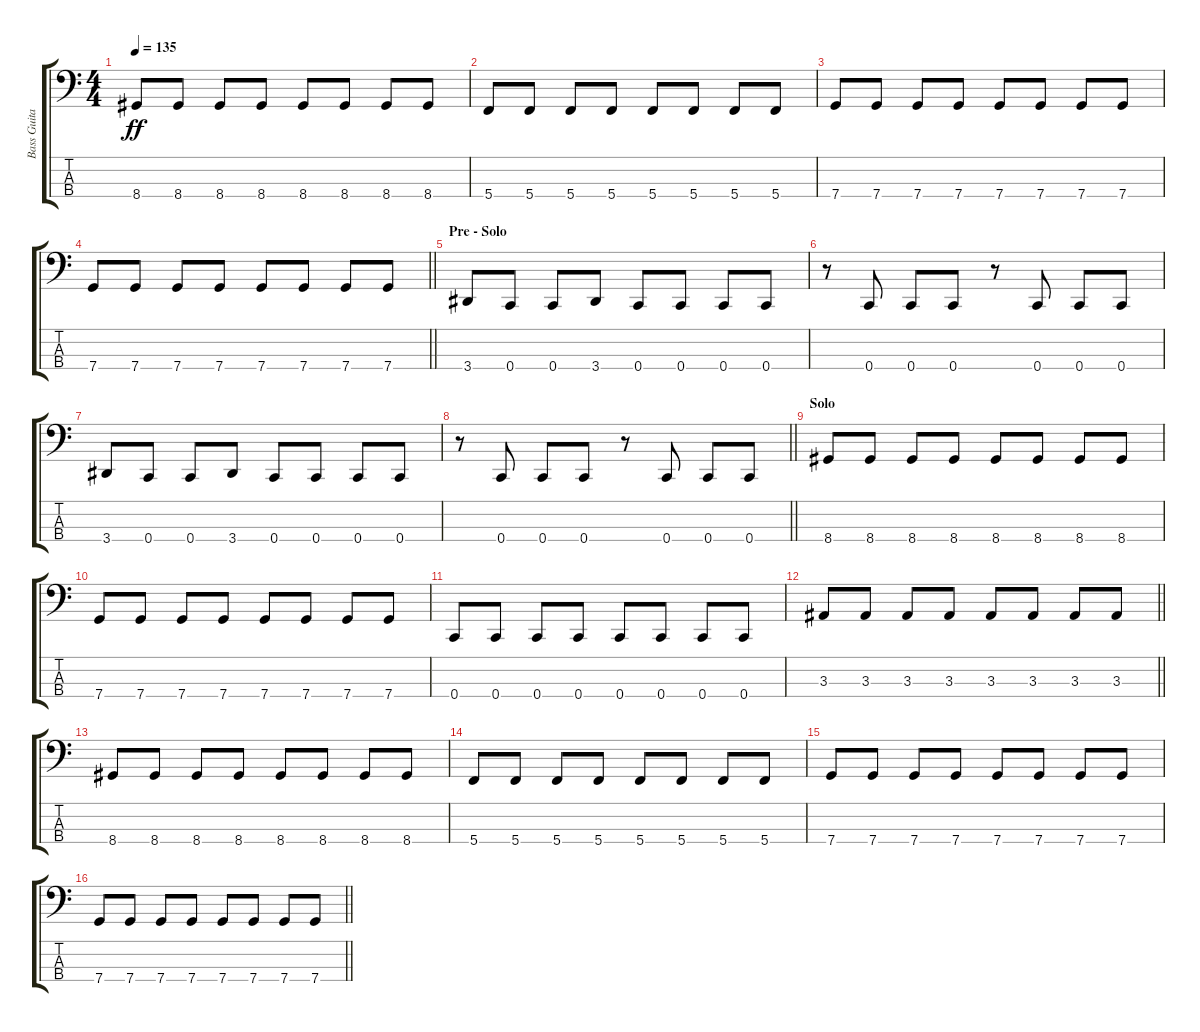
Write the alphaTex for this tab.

\track ("Bass Guitar" "Bass Guita") {instrument electricbassfinger}
\staff {score tabs}
\tuning (F2 C2 G1 C1) {hide}
\ts (4 4)
\tempo 135
\clef f4
\ks c
8.4.8{dy ff} 8.4.8 8.4.8 8.4.8 8.4.8 8.4.8 8.4.8 8.4.8 |
5.4.8 5.4.8 5.4.8 5.4.8 5.4.8 5.4.8 5.4.8 5.4.8 |
7.4.8 7.4.8 7.4.8 7.4.8 7.4.8 7.4.8 7.4.8 7.4.8 |
\barLineRight lightlight
7.4.8 7.4.8 7.4.8 7.4.8 7.4.8 7.4.8 7.4.8 7.4.8 |
\section ("" "Pre - Solo ")
3.4.8 0.4.8 0.4.8 3.4.8 0.4.8 0.4.8 0.4.8 0.4.8 |
r.8 0.4.8 0.4.8 0.4.8 r.8 0.4.8 0.4.8 0.4.8 |
3.4.8 0.4.8 0.4.8 3.4.8 0.4.8 0.4.8 0.4.8 0.4.8 |
\barLineRight lightlight
r.8 0.4.8 0.4.8 0.4.8 r.8 0.4.8 0.4.8 0.4.8 |
\section ("" "Solo")
8.4.8 8.4.8 8.4.8 8.4.8 8.4.8 8.4.8 8.4.8 8.4.8 |
7.4.8 7.4.8 7.4.8 7.4.8 7.4.8 7.4.8 7.4.8 7.4.8 |
0.4.8 0.4.8 0.4.8 0.4.8 0.4.8 0.4.8 0.4.8 0.4.8 |
\barLineRight lightlight
3.3.8 3.3.8 3.3.8 3.3.8 3.3.8 3.3.8 3.3.8 3.3.8 |
8.4.8 8.4.8 8.4.8 8.4.8 8.4.8 8.4.8 8.4.8 8.4.8 |
5.4.8 5.4.8 5.4.8 5.4.8 5.4.8 5.4.8 5.4.8 5.4.8 |
7.4.8 7.4.8 7.4.8 7.4.8 7.4.8 7.4.8 7.4.8 7.4.8 |
\barLineRight lightlight
7.4.8 7.4.8 7.4.8 7.4.8 7.4.8 7.4.8 7.4.8 7.4.8
